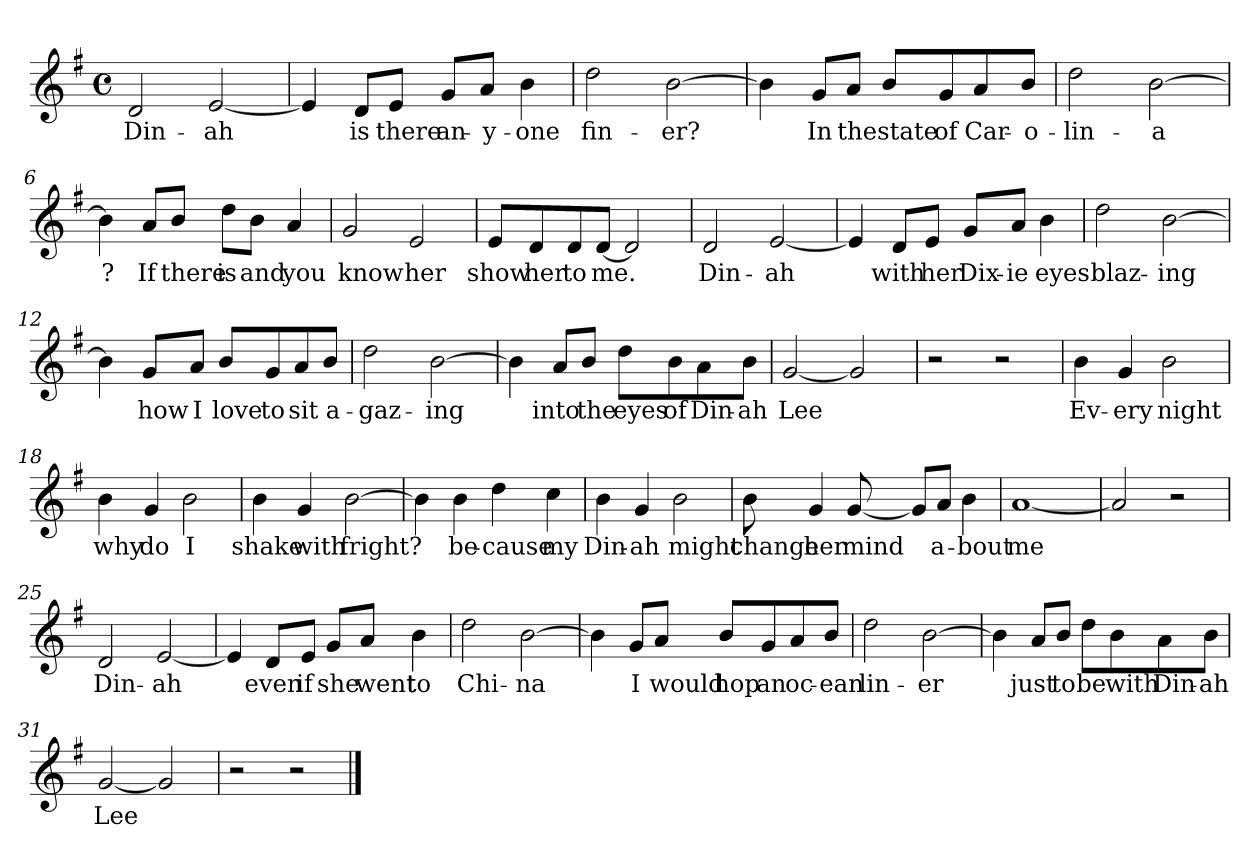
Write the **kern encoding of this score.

**kern	**text
*part1	*part1
*staff1	*staff1
*clefG2	*
*k[f#]	*
*G:	*
*M4/4	*
*met(c)	*
=1	=1
2d/	Din-
[2e/	-ah
=2	=2
4e/]	.
8d/L	is
8e/J	there
8g/L	an-
8a/J	-y-
4b\	-one
=3	=3
2dd\	fin-
[2b\	-er?
=4	=4
4b\]	.
8g/L	In
8a/J	the
8b/L	state
8g/	of
8a/	Car-
8b/J	-o-
!!LO:LB:g=z
=5	=5
2dd\	-lin-
[2b\	-a
=6	=6
4b\]	?
8a/L	If
8b/J	there
8dd\L	is
8b\J	and
4a/	you
=7	=7
2g/	know
2e/	her
=8	=8
8e/L	show
8d/	her
8d/	to
[8d/J	me.
2d/]	.
!!LO:LB:g=z
=9	=9
2d/	Din-
[2e/	-ah
=10	=10
4e/]	.
8d/L	with
8e/J	her
8g/L	Dix-
8a/J	-ie
4b\	eyes
=11	=11
2dd\	blaz-
[2b\	-ing
=12	=12
4b\]	.
8g/L	how
8a/J	I
8b/L	love
8g/	to
8a/	sit
8b/J	a-
!!LO:LB:g=z
=13	=13
2dd\	-gaz-
[2b\	-ing
=14	=14
4b\]	.
8a/L	into
8b/J	the
8dd\L	eyes
8b\	of
8a\	Din-
8b\J	-ah
=15	=15
[2g/	Lee
2g/]	.
=16	=16
2r	.
2r	.
!!LO:LB:g=z
=17	=17
4b\	Ev-
4g/	-ery
2b\	night
=18	=18
4b\	why
4g/	do
2b\	I
=19	=19
4b\	shake
4g/	with
[2b\	fright?
=20	=20
4b\]	.
4b\	be-
4dd\	-cause
4cc\	my
!!LO:LB:g=z
=21	=21
4b\	Din-
4g/	-ah
2b\	might
=22	=22
8b\	change
4g/	her
[8g/	mind
8g/L]	.
8a/J	a-
4b\	-bout
=23	=23
[1a	me
=24	=24
2a/]	.
2r	.
!!LO:LB:g=z
=25	=25
2d/	Din-
[2e/	-ah
=26	=26
4e/]	.
8d/L	even
8e/J	if
8g/L	she
8a/J	went
4b\	to
=27	=27
2dd\	Chi-
[2b\	-na
=28	=28
4b\]	.
8g/L	I
8a/J	would
8b/L	hop
8g/	an
8a/	oc-
8b/J	-ean
!!LO:LB:g=z
=29	=29
2dd\	lin-
[2b\	-er
=30	=30
4b\]	.
8a/L	just
8b/J	to
8dd\L	be
8b\	with
8a\	Din-
8b\J	-ah
=31	=31
[2g/	Lee
2g/]	.
=32	=32
2r	.
2r	.
==	==
*-	*-
